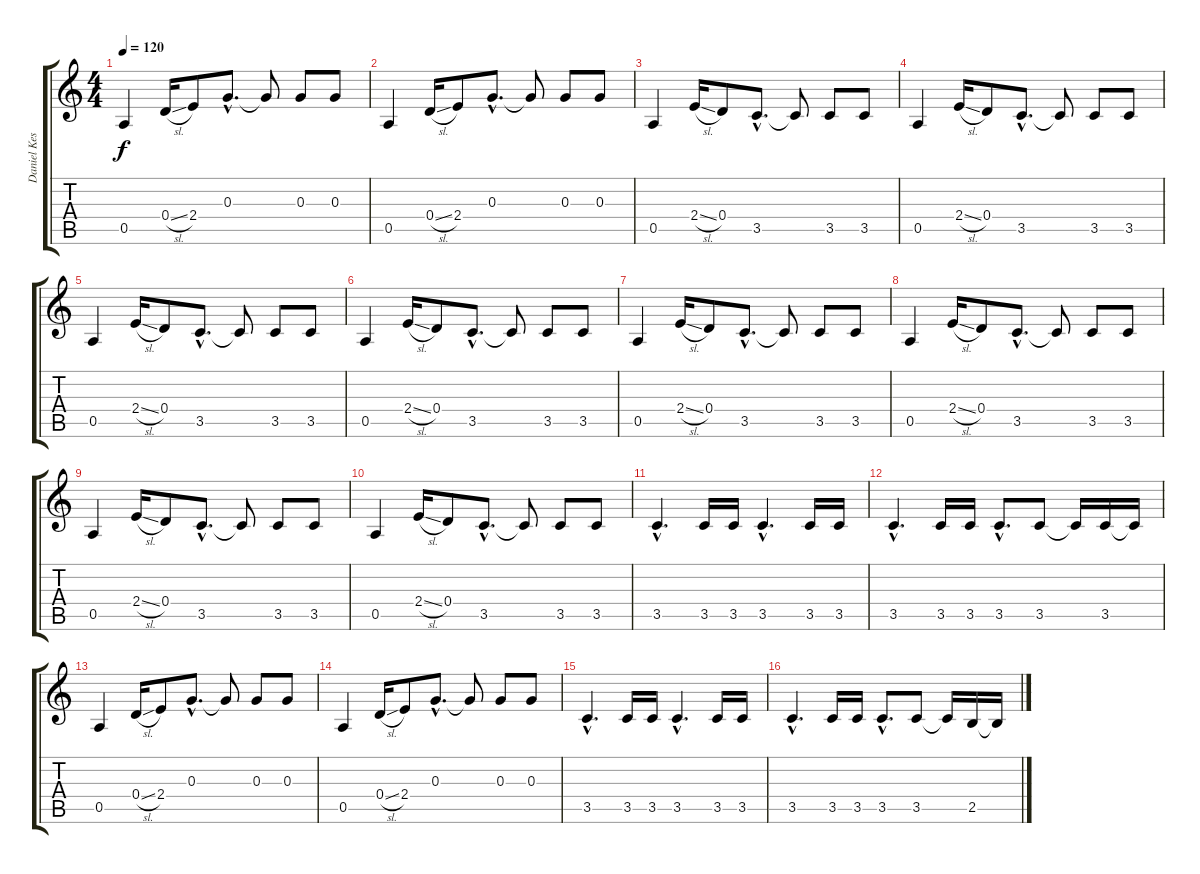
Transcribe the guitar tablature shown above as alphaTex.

\track ("Daniel Kessler" "Daniel Kes") {instrument overdrivenguitar}
\staff {score tabs}
\tuning (E4 B3 G3 D3 A2 E2) {hide}
\ts (4 4)
\tempo 120
\clef g2
\ks c
0.5.4{dy f} 0.4{sl}.16 2.4.8 0.3{hac}.8{d} 0.3{t}.8 0.3.8 0.3.8 |
0.5.4 0.4{sl}.16 2.4.8 0.3{hac}.8{d} 0.3{t}.8 0.3.8 0.3.8 |
0.5.4 2.4{sl}.16 0.4.8 3.5{hac}.8{d} 3.5{t}.8 3.5.8 3.5.8 |
0.5.4 2.4{sl}.16 0.4.8 3.5{hac}.8{d} 3.5{t}.8 3.5.8 3.5.8 |
0.5.4 2.4{sl}.16 0.4.8 3.5{hac}.8{d} 3.5{t}.8 3.5.8 3.5.8 |
0.5.4 2.4{sl}.16 0.4.8 3.5{hac}.8{d} 3.5{t}.8 3.5.8 3.5.8 |
0.5.4 2.4{sl}.16 0.4.8 3.5{hac}.8{d} 3.5{t}.8 3.5.8 3.5.8 |
0.5.4 2.4{sl}.16 0.4.8 3.5{hac}.8{d} 3.5{t}.8 3.5.8 3.5.8 |
0.5.4 2.4{sl}.16 0.4.8 3.5{hac}.8{d} 3.5{t}.8 3.5.8 3.5.8 |
0.5.4 2.4{sl}.16 0.4.8 3.5{hac}.8{d} 3.5{t}.8 3.5.8 3.5.8 |
3.5{hac}.4{d} 3.5.16 3.5.16 3.5{hac}.4{d} 3.5.16 3.5.16 |
3.5{hac}.4{d} 3.5.16 3.5.16 3.5{hac}.8{d} 3.5.8 3.5{t}.16 3.5.16 3.5{t}.16 |
0.5.4 0.4{sl}.16 2.4.8 0.3{hac}.8{d} 0.3{t}.8 0.3.8 0.3.8 |
0.5.4 0.4{sl}.16 2.4.8 0.3{hac}.8{d} 0.3{t}.8 0.3.8 0.3.8 |
3.5{hac}.4{d} 3.5.16 3.5.16 3.5{hac}.4{d} 3.5.16 3.5.16 |
3.5{hac}.4{d} 3.5.16 3.5.16 3.5{hac}.8{d} 3.5.8 3.5{t}.16 2.5.16 2.5{t}.16
